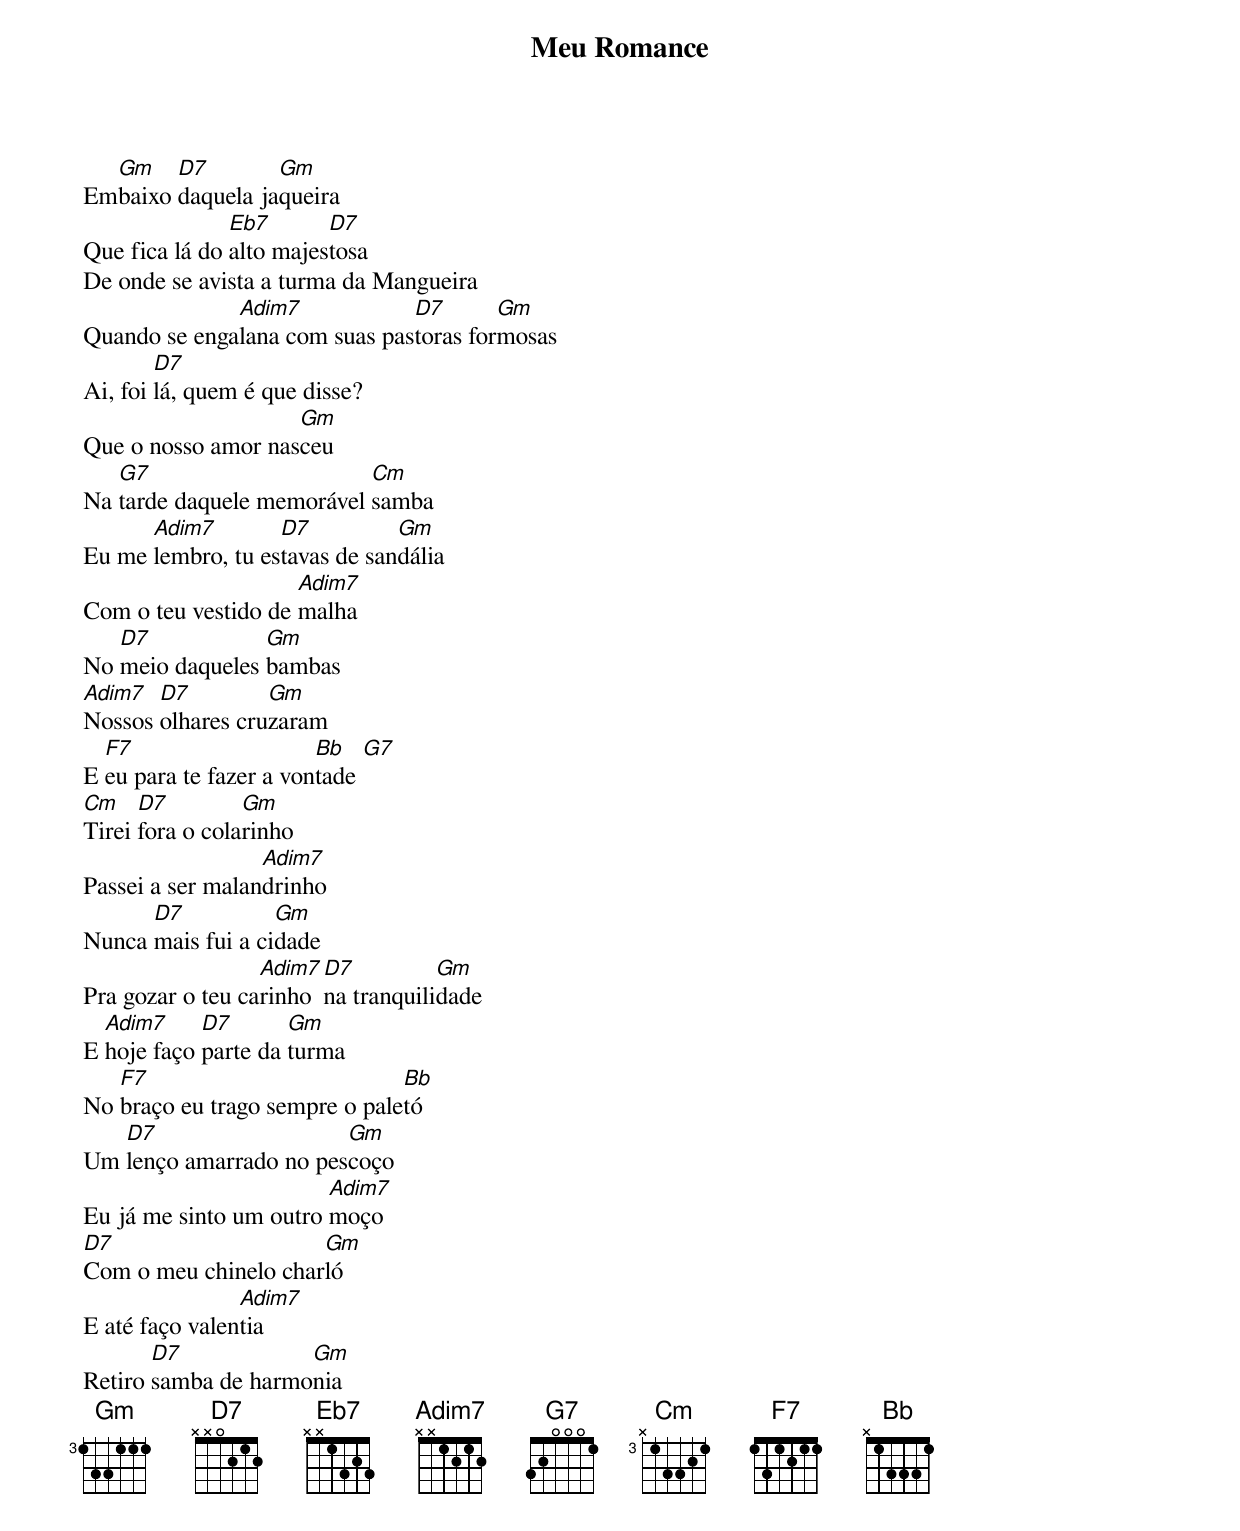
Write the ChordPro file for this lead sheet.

{title: Meu Romance}
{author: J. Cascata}
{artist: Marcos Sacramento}
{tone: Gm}

Em[Gm]baixo [D7]daquela ja[Gm]queira
Que fica lá do [Eb7]alto majes[D7]tosa
De onde se avista a turma da Mangueira
Quando se enga[Am7(b5)]lana com suas pas[D7]toras for[Gm]mosas
Ai, foi [D7]lá, quem é que disse?
Que o nosso amor nas[Gm]ceu
Na [G7]tarde daquele memorável [Cm]samba
Eu me [Am7(b5)]lembro, tu es[D7]tavas de san[Gm]dália
Com o teu vestido de [Am7(b5)]malha
No [D7]meio daqueles [Gm]bambas
[Am7(b5)]Nossos [D7]olhares cru[Gm]zaram
E [F7]eu para te fazer a von[Bb]tade [G7]
[Cm]Tirei [D7]fora o cola[Gm]rinho
Passei a ser malan[Am7(b5)]drinho
Nunca [D7]mais fui a ci[Gm]dade
Pra gozar o teu ca[Am7(b5)]rinho [D7]na tranquili[Gm]dade
E [Am7(b5)]hoje faço [D7]parte da [Gm]turma
No [F7]braço eu trago sempre o pale[Bb]tó
Um [D7]lenço amarrado no pes[Gm]coço
Eu já me sinto um outro [Am7(b5)]moço
[D7]Com o meu chinelo char[Gm]ló
E até faço valen[Am7(b5)]tia
Retiro [D7]samba de harmo[Gm]nia
